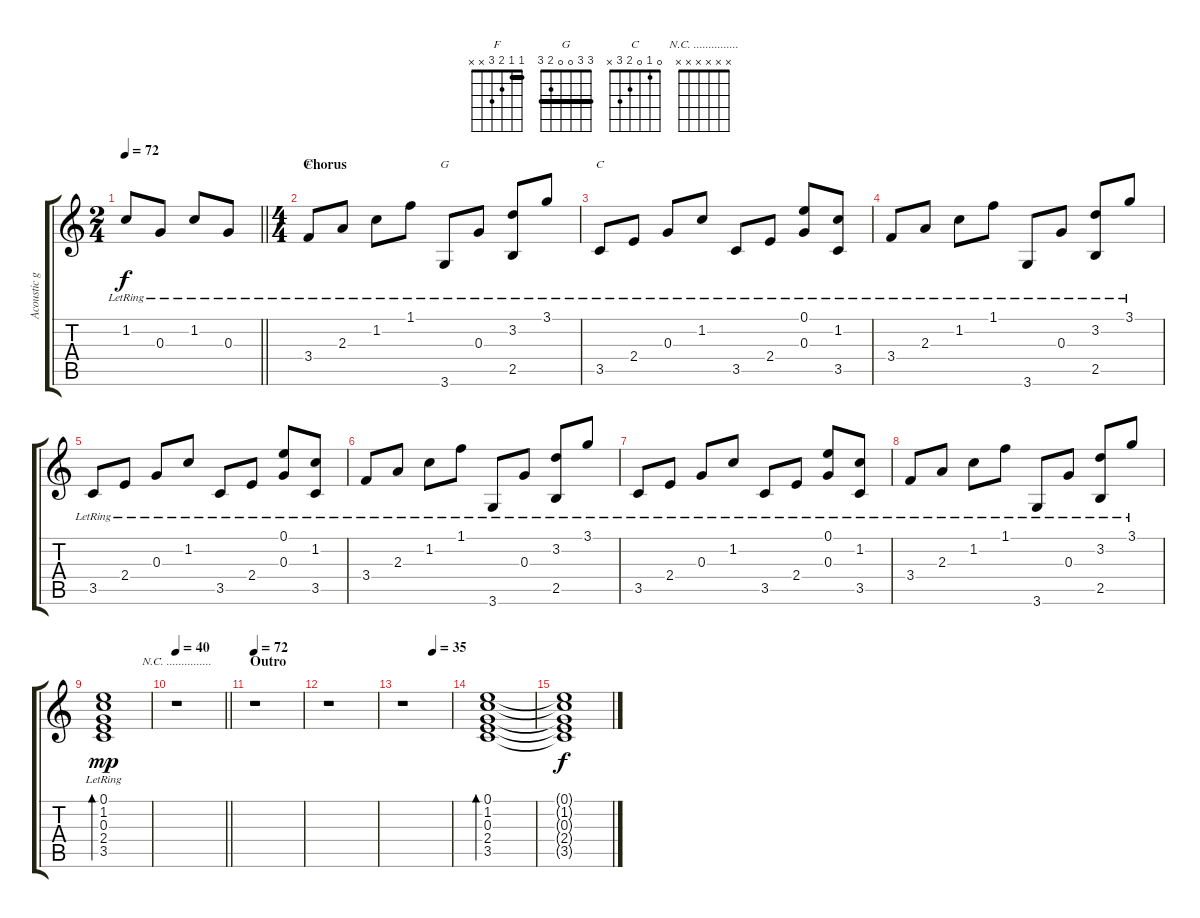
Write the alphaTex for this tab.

\track ("Acoustic guitar (fingerstyle)" "Acoustic g") {instrument acousticguitarsteel}
\staff {score tabs}
\tuning (E4 B3 G3 D3 A2 E2) {hide}
\chord ("F" 1 1 2 3 x x) {barre 1}
\chord ("G" 3 3 0 0 2 3) {barre 3}
\chord ("C" 0 1 0 2 3 x)
\chord ("N.C. ..............." x x x x x x)
\ts (2 4)
\tempo 72
\clef g2
\barLineRight lightlight
\ks c
1.2{lr}.8{dy f} 0.3{lr}.8 1.2{lr}.8 0.3{lr}.8 |
\ts (4 4)
\section ("" "Chorus")
3.4{lr}.8{ch "F"} 2.3{lr}.8 1.2{lr}.8 1.1{lr}.8 3.6{lr}.8{ch "G"} 0.3{lr}.8 (3.2 2.5{lr}).8 3.1{lr}.8 |
3.5{lr}.8{ch "C"} 2.4{lr}.8 0.3{lr}.8 1.2{lr}.8 3.5{lr}.8 2.4{lr}.8 (0.1{lr} 0.3{lr}).8 (1.2{lr} 3.5{lr}).8 |
3.4{lr}.8 2.3{lr}.8 1.2{lr}.8 1.1{lr}.8 3.6{lr}.8 0.3{lr}.8 (3.2 2.5{lr}).8 3.1{lr}.8 |
3.5{lr}.8 2.4{lr}.8 0.3{lr}.8 1.2{lr}.8 3.5{lr}.8 2.4{lr}.8 (0.1{lr} 0.3{lr}).8 (1.2{lr} 3.5{lr}).8 |
3.4{lr}.8 2.3{lr}.8 1.2{lr}.8 1.1{lr}.8 3.6{lr}.8 0.3{lr}.8 (3.2 2.5{lr}).8 3.1{lr}.8 |
3.5{lr}.8 2.4{lr}.8 0.3{lr}.8 1.2{lr}.8 3.5{lr}.8 2.4{lr}.8 (0.1{lr} 0.3{lr}).8 (1.2{lr} 3.5{lr}).8 |
3.4{lr}.8 2.3{lr}.8 1.2{lr}.8 1.1{lr}.8 3.6{lr}.8 0.3{lr}.8 (3.2 2.5{lr}).8 3.1{lr}.8 |
(0.1{lr} 1.2{lr} 0.3{lr} 2.4{lr} 3.5{lr}).1{bd 60 dy mp} |
\tempo 40
\barLineRight lightlight
r.1{ch "N.C. ..............."} |
\section ("" "Outro")
\tempo 72
r.1 |
r.1 |
\tempo (35 0.625)
r.1 |
(0.1 1.2 0.3 2.4 3.5).1{bd 60 volume 0} |
(0.1{t} 1.2{t} 0.3{t} 2.4{t} 3.5{t}).1{dy f}
